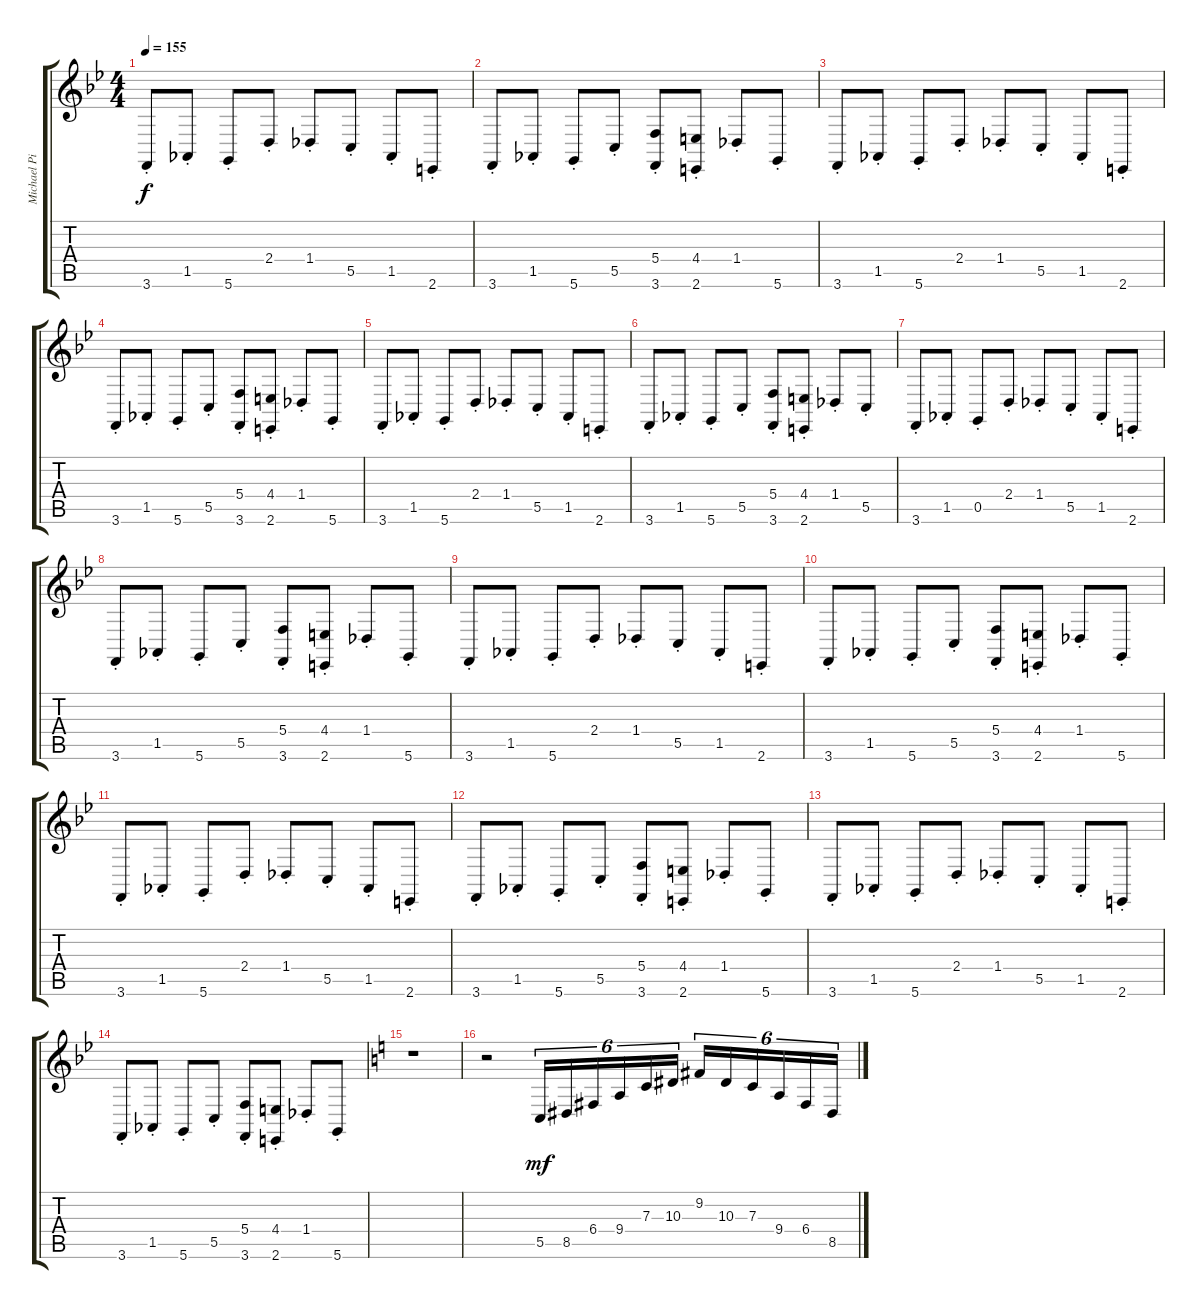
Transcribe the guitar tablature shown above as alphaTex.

\track ("Michael Pinnella (piano)" "Michael Pi") {instrument acousticgrandpiano}
\staff {score tabs}
\tuning (D4 A3 F3 C3 G2 D2) {hide}
\ts (4 4)
\tempo 155
\clef g2
\ks gminor
3.6{st}.8{dy f volume 9} 1.5{st}.8 5.6{st}.8 2.4{st}.8 1.4{st}.8 5.5{st}.8 1.5{st}.8 2.6{st}.8 |
3.6{st}.8 1.5{st}.8 5.6{st}.8 5.5{st}.8 (5.4{st} 3.6{st}).8 (4.4{st} 2.6{st}).8 1.4{st}.8 5.6{st}.8 |
3.6{st}.8 1.5{st}.8 5.6{st}.8 2.4{st}.8 1.4{st}.8 5.5{st}.8 1.5{st}.8 2.6{st}.8 |
3.6{st}.8 1.5{st}.8 5.6{st}.8 5.5{st}.8 (5.4{st} 3.6{st}).8 (4.4{st} 2.6{st}).8 1.4{st}.8 5.6{st}.8 |
3.6{st}.8 1.5{st}.8 5.6{st}.8 2.4{st}.8 1.4{st}.8 5.5{st}.8 1.5{st}.8 2.6{st}.8 |
3.6{st}.8 1.5{st}.8 5.6{st}.8 5.5{st}.8 (5.4{st} 3.6{st}).8 (4.4{st} 2.6{st}).8 1.4{st}.8 5.5{st}.8 |
3.6{st}.8 1.5{st}.8 0.5{st}.8 2.4{st}.8 1.4{st}.8 5.5{st}.8 1.5{st}.8 2.6{st}.8 |
3.6{st}.8 1.5{st}.8 5.6{st}.8 5.5{st}.8 (5.4{st} 3.6{st}).8 (4.4{st} 2.6{st}).8 1.4{st}.8 5.6{st}.8 |
3.6{st}.8 1.5{st}.8 5.6{st}.8 2.4{st}.8 1.4{st}.8 5.5{st}.8 1.5{st}.8 2.6{st}.8 |
3.6{st}.8 1.5{st}.8 5.6{st}.8 5.5{st}.8 (5.4{st} 3.6{st}).8 (4.4{st} 2.6{st}).8 1.4{st}.8 5.6{st}.8 |
3.6{st}.8 1.5{st}.8 5.6{st}.8 2.4{st}.8 1.4{st}.8 5.5{st}.8 1.5{st}.8 2.6{st}.8 |
3.6{st}.8 1.5{st}.8 5.6{st}.8 5.5{st}.8 (5.4{st} 3.6{st}).8 (4.4{st} 2.6{st}).8 1.4{st}.8 5.6{st}.8 |
3.6{st}.8 1.5{st}.8 5.6{st}.8 2.4{st}.8 1.4{st}.8 5.5{st}.8 1.5{st}.8 2.6{st}.8 |
3.6{st}.8 1.5{st}.8 5.6{st}.8 5.5{st}.8 (5.4{st} 3.6{st}).8 (4.4{st} 2.6{st}).8 1.4{st}.8 5.6{st}.8 |
\ks aminor
r.1 |
r.2 5.5.16{tu (6 4) dy mf volume 12} 8.5.16{tu (6 4)} 6.4.16{tu (6 4)} 9.4.16{tu (6 4)} 7.3.16{tu (6 4)} 10.3.16{tu (6 4)} 9.2.16{tu (6 4)} 10.3.16{tu (6 4)} 7.3.16{tu (6 4)} 9.4.16{tu (6 4)} 6.4.16{tu (6 4)} 8.5.16{tu (6 4)}
